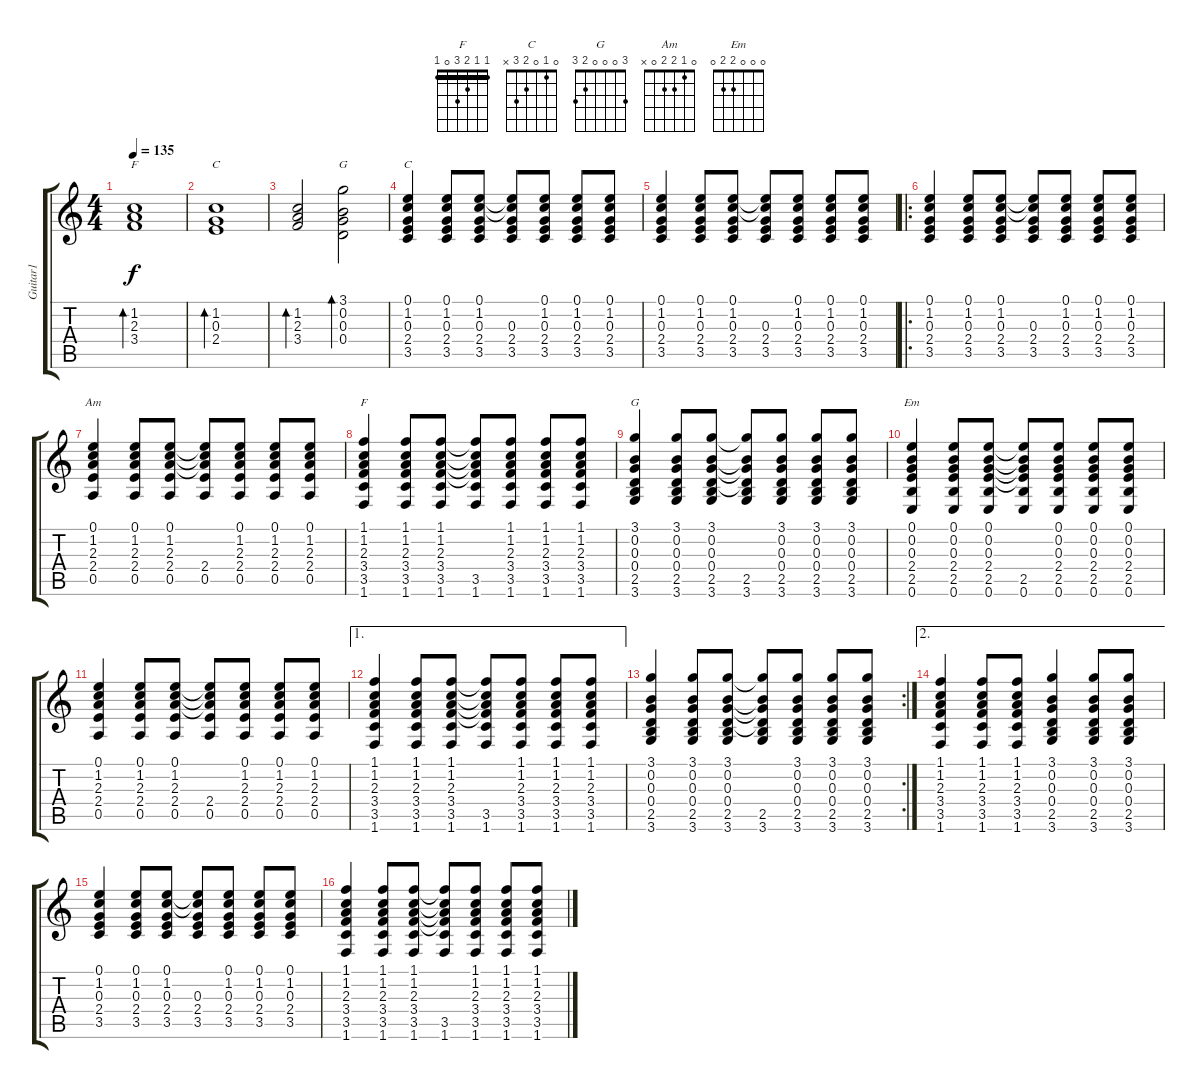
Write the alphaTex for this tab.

\track ("Guitar1" "Guitar1") {instrument acousticguitarnylon}
\staff {score tabs}
\tuning (E4 B3 G3 D3 A2 E2) {hide}
\chord ("F" x 1 2 3 x x)
\chord ("C" x 1 0 2 x x)
\chord ("G" 3 0 0 0 x x)
\chord ("C" 0 1 0 2 3 x)
\chord ("Am" 0 1 2 2 0 x)
\chord ("F" 1 1 2 3 0 1) {barre 1}
\chord ("G" 3 0 0 0 2 3)
\chord ("Em" 0 0 0 2 2 0)
\ts (4 4)
\tempo 135
\clef g2
\ks c
(1.2 2.3 3.4).1{bd 240 ch "F" dy f instrument acousticguitarnylon} |
(1.2 0.3 2.4).1{bd 240 ch "C"} |
(1.2 2.3 3.4).2{bd 240} (3.1 0.2 0.3 0.4).2{bd 240 ch "G"} |
(0.1 1.2 0.3 2.4 3.5).4{ch "C"} (0.1 1.2 0.3 2.4 3.5).8 (0.1 1.2 0.3 2.4 3.5).8 (0.1{t} 1.2{t} 0.3 2.4 3.5).8 (0.1 1.2 0.3 2.4 3.5).8 (0.1 1.2 0.3 2.4 3.5).8 (0.1 1.2 0.3 2.4 3.5).8 |
(0.1 1.2 0.3 2.4 3.5).4 (0.1 1.2 0.3 2.4 3.5).8 (0.1 1.2 0.3 2.4 3.5).8 (0.1{t} 1.2{t} 0.3 2.4 3.5).8 (0.1 1.2 0.3 2.4 3.5).8 (0.1 1.2 0.3 2.4 3.5).8 (0.1 1.2 0.3 2.4 3.5).8 |
\ro
(0.1 1.2 0.3 2.4 3.5).4 (0.1 1.2 0.3 2.4 3.5).8 (0.1 1.2 0.3 2.4 3.5).8 (0.1{t} 1.2{t} 0.3 2.4 3.5).8 (0.1 1.2 0.3 2.4 3.5).8 (0.1 1.2 0.3 2.4 3.5).8 (0.1 1.2 0.3 2.4 3.5).8 |
(0.1 1.2 2.3 2.4 0.5).4{ch "Am"} (0.1 1.2 2.3 2.4 0.5).8 (0.1 1.2 2.3 2.4 0.5).8 (0.1{t} 1.2{t} 2.3{t} 2.4 0.5).8 (0.1 1.2 2.3 2.4 0.5).8 (0.1 1.2 2.3 2.4 0.5).8 (0.1 1.2 2.3 2.4 0.5).8 |
(1.1 1.2 2.3 3.4 3.5 1.6).4{ch "F"} (1.1 1.2 2.3 3.4 3.5 1.6).8 (1.1 1.2 2.3 3.4 3.5 1.6).8 (1.1{t} 1.2{t} 2.3{t} 3.4{t} 3.5 1.6).8 (1.1 1.2 2.3 3.4 3.5 1.6).8 (1.1 1.2 2.3 3.4 3.5 1.6).8 (1.1 1.2 2.3 3.4 3.5 1.6).8 |
(3.1 0.2 0.3 0.4 2.5 3.6).4{ch "G"} (3.1 0.2 0.3 0.4 2.5 3.6).8 (3.1 0.2 0.3 0.4 2.5 3.6).8 (3.1{t} 0.2{t} 0.3{t} 0.4{t} 2.5 3.6).8 (3.1 0.2 0.3 0.4 2.5 3.6).8 (3.1 0.2 0.3 0.4 2.5 3.6).8 (3.1 0.2 0.3 0.4 2.5 3.6).8 |
(0.1 0.2 0.3 2.4 2.5 0.6).4{ch "Em"} (0.1 0.2 0.3 2.4 2.5 0.6).8 (0.1 0.2 0.3 2.4 2.5 0.6).8 (0.1{t} 0.2{t} 0.3{t} 2.4{t} 2.5 0.6).8 (0.1 0.2 0.3 2.4 2.5 0.6).8 (0.1 0.2 0.3 2.4 2.5 0.6).8 (0.1 0.2 0.3 2.4 2.5 0.6).8 |
(0.1 1.2 2.3 2.4 0.5).4 (0.1 1.2 2.3 2.4 0.5).8 (0.1 1.2 2.3 2.4 0.5).8 (0.1{t} 1.2{t} 2.3{t} 2.4 0.5).8 (0.1 1.2 2.3 2.4 0.5).8 (0.1 1.2 2.3 2.4 0.5).8 (0.1 1.2 2.3 2.4 0.5).8 |
\ae 1
(1.1 1.2 2.3 3.4 3.5 1.6).4 (1.1 1.2 2.3 3.4 3.5 1.6).8 (1.1 1.2 2.3 3.4 3.5 1.6).8 (1.1{t} 1.2{t} 2.3{t} 3.4{t} 3.5 1.6).8 (1.1 1.2 2.3 3.4 3.5 1.6).8 (1.1 1.2 2.3 3.4 3.5 1.6).8 (1.1 1.2 2.3 3.4 3.5 1.6).8 |
\rc 2
(3.1 0.2 0.3 0.4 2.5 3.6).4 (3.1 0.2 0.3 0.4 2.5 3.6).8 (3.1 0.2 0.3 0.4 2.5 3.6).8 (3.1{t} 0.2{t} 0.3{t} 0.4{t} 2.5 3.6).8 (3.1 0.2 0.3 0.4 2.5 3.6).8 (3.1 0.2 0.3 0.4 2.5 3.6).8 (3.1 0.2 0.3 0.4 2.5 3.6).8 |
\ae 2
(1.1 1.2 2.3 3.4 3.5 1.6).4 (1.1 1.2 2.3 3.4 3.5 1.6).8 (1.1 1.2 2.3 3.4 3.5 1.6).8 (3.1 0.2 0.3 0.4 2.5 3.6).4 (3.1 0.2 0.3 0.4 2.5 3.6).8 (3.1 0.2 0.3 0.4 2.5 3.6).8 |
(0.1 1.2 0.3 2.4 3.5).4 (0.1 1.2 0.3 2.4 3.5).8 (0.1 1.2 0.3 2.4 3.5).8 (0.1{t} 1.2{t} 0.3 2.4 3.5).8 (0.1 1.2 0.3 2.4 3.5).8 (0.1 1.2 0.3 2.4 3.5).8 (0.1 1.2 0.3 2.4 3.5).8 |
(1.1 1.2 2.3 3.4 3.5 1.6).4 (1.1 1.2 2.3 3.4 3.5 1.6).8 (1.1 1.2 2.3 3.4 3.5 1.6).8 (1.1{t} 1.2{t} 2.3{t} 3.4{t} 3.5 1.6).8 (1.1 1.2 2.3 3.4 3.5 1.6).8 (1.1 1.2 2.3 3.4 3.5 1.6).8 (1.1 1.2 2.3 3.4 3.5 1.6).8
